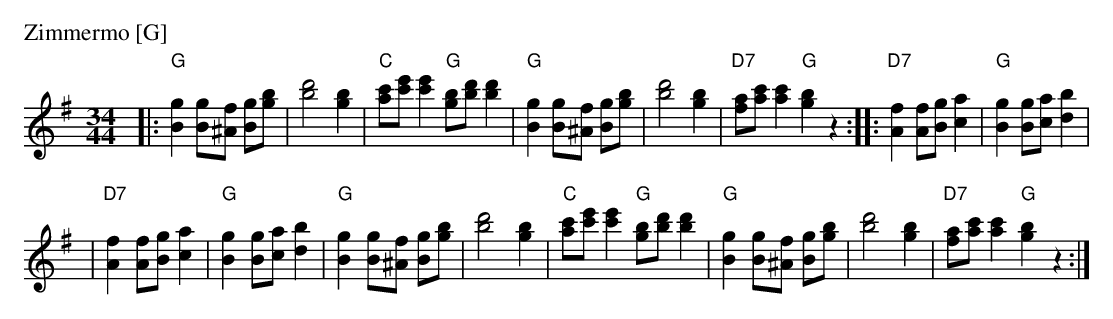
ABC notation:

X:1
M: 34/44
L: 1/8
P: Zimmermo [G]
K: G
|:"G" [g2B2] [gB][f^A] [gB][bg] | [d'4b4] [b2g2] \
| "C"[c'a][e'c'][e'2c'2] "G"[bg][d'b][d'2b2] \
| "G" [g2B2] [gB][f^A] [gB][bg] | [d'4b4] [b2g2] \
| "D7"[af][c'a][c'2a2] "G"[b2g2]z2 \
::"D7"[f2A2] [fA][gB] [a2c2] | "G"[g2B2] [gB][ac] [b2d2] |
| "D7"[f2A2] [fA][gB] [a2c2] | "G"[g2B2] [gB][ac] [b2d2] \
| "G" [g2B2] [gB][f^A] [gB][bg] | [d'4b4] [b2g2] \
| "C"[c'a][e'c'][e'2c'2] "G"[bg][d'b][d'2b2] \
| "G" [g2B2] [gB][f^A] [gB][bg] | [d'4b4] [b2g2] \
| "D7"[af][c'a][c'2a2] "G"[b2g2]z2 :|
